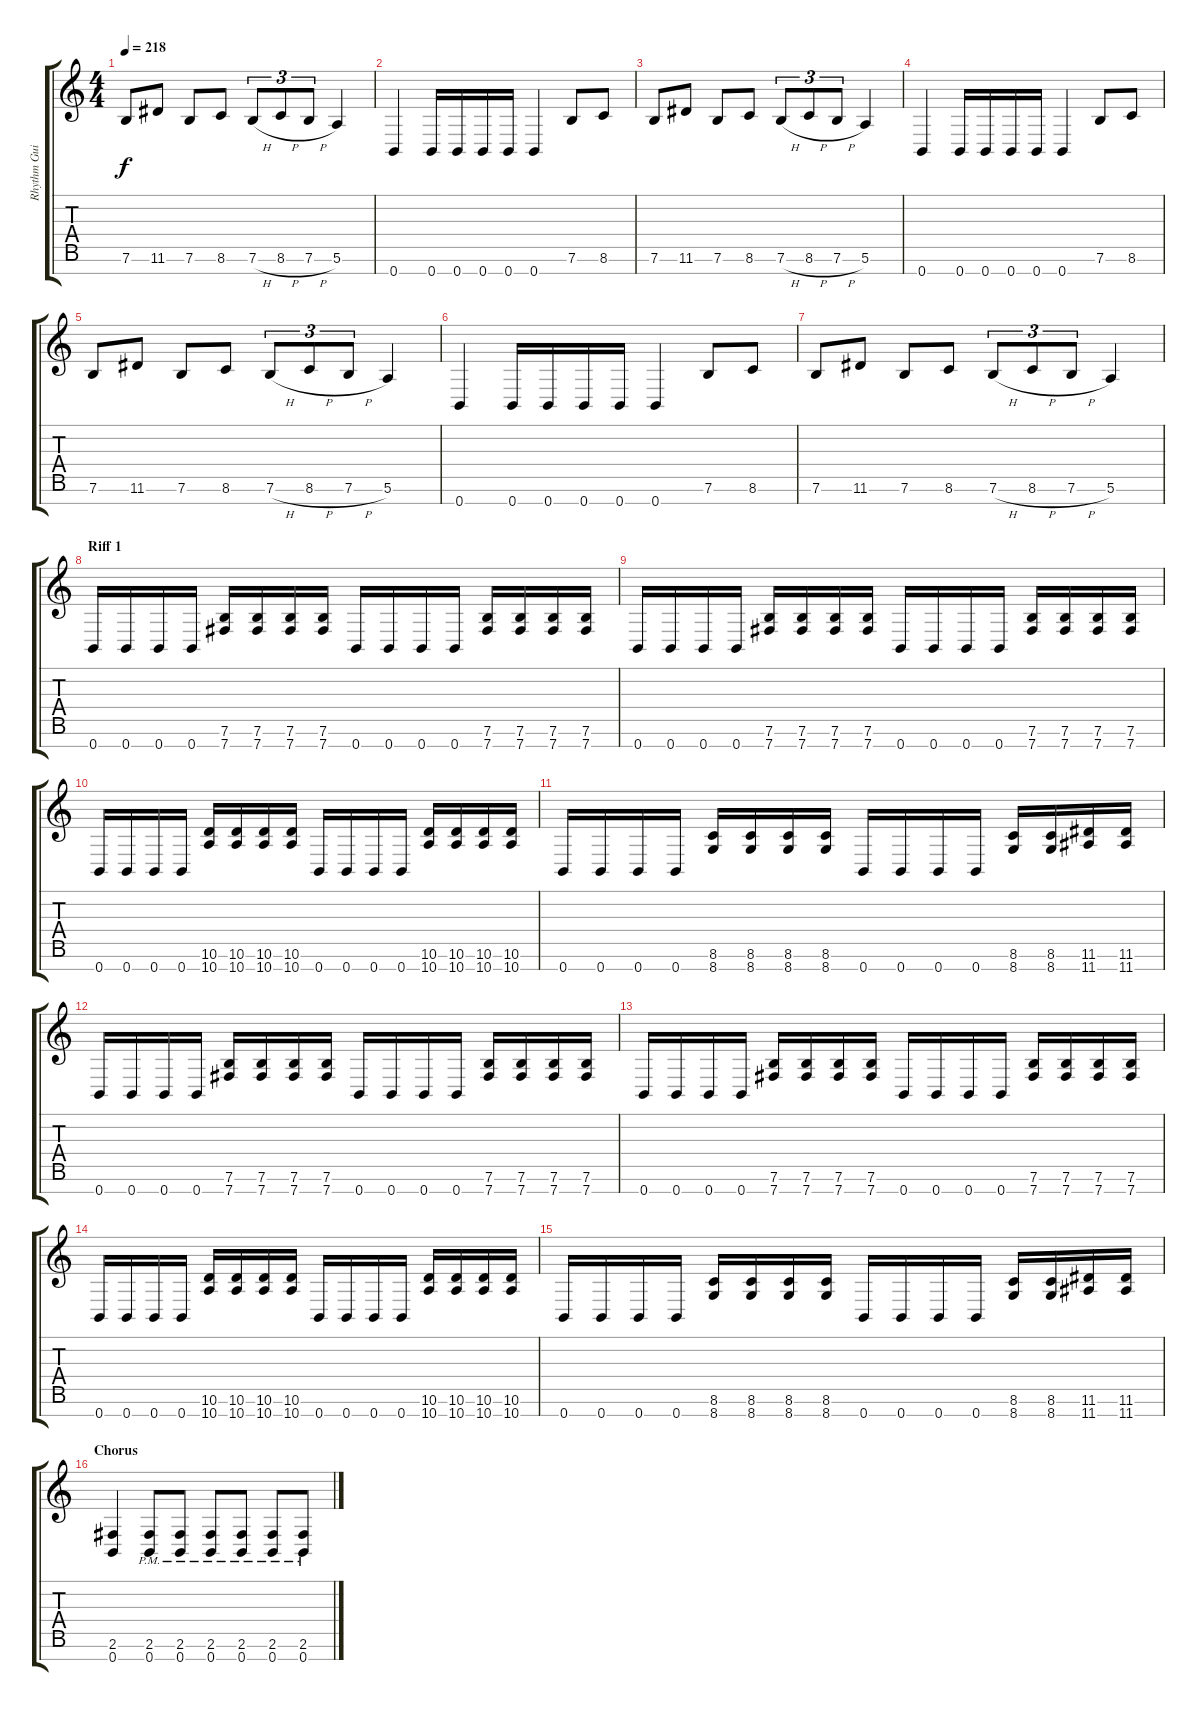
\track ("Rhythm Guitar L" "Rhythm Gui") {instrument overdrivenguitar}
\staff {score tabs}
\tuning (E4 B3 G3 D3 A2 E2 B1) {hide}
\ts (4 4)
\tempo 218
\clef g2
\ks c
7.6.8{dy f} 11.6.8 7.6.8 8.6.8 7.6{h}.8{tu (3 2)} 8.6{h}.8{tu (3 2)} 7.6{h}.8{tu (3 2)} 5.6.4 |
0.7.4 0.7.16 0.7.16 0.7.16 0.7.16 0.7.4 7.6.8 8.6.8 |
7.6.8 11.6.8 7.6.8 8.6.8 7.6{h}.8{tu (3 2)} 8.6{h}.8{tu (3 2)} 7.6{h}.8{tu (3 2)} 5.6.4 |
0.7.4 0.7.16 0.7.16 0.7.16 0.7.16 0.7.4 7.6.8 8.6.8 |
7.6.8 11.6.8 7.6.8 8.6.8 7.6{h}.8{tu (3 2)} 8.6{h}.8{tu (3 2)} 7.6{h}.8{tu (3 2)} 5.6.4 |
0.7.4 0.7.16 0.7.16 0.7.16 0.7.16 0.7.4 7.6.8 8.6.8 |
7.6.8 11.6.8 7.6.8 8.6.8 7.6{h}.8{tu (3 2)} 8.6{h}.8{tu (3 2)} 7.6{h}.8{tu (3 2)} 5.6.4 |
\section ("" "Riff 1")
0.7.16 0.7.16 0.7.16 0.7.16 (7.6 7.7).16 (7.6 7.7).16 (7.6 7.7).16 (7.6 7.7).16 0.7.16 0.7.16 0.7.16 0.7.16 (7.6 7.7).16 (7.6 7.7).16 (7.6 7.7).16 (7.6 7.7).16 |
0.7.16 0.7.16 0.7.16 0.7.16 (7.6 7.7).16 (7.6 7.7).16 (7.6 7.7).16 (7.6 7.7).16 0.7.16 0.7.16 0.7.16 0.7.16 (7.6 7.7).16 (7.6 7.7).16 (7.6 7.7).16 (7.6 7.7).16 |
0.7.16 0.7.16 0.7.16 0.7.16 (10.6 10.7).16 (10.6 10.7).16 (10.6 10.7).16 (10.6 10.7).16 0.7.16 0.7.16 0.7.16 0.7.16 (10.6 10.7).16 (10.6 10.7).16 (10.6 10.7).16 (10.6 10.7).16 |
0.7.16 0.7.16 0.7.16 0.7.16 (8.6 8.7).16 (8.6 8.7).16 (8.6 8.7).16 (8.6 8.7).16 0.7.16 0.7.16 0.7.16 0.7.16 (8.6 8.7).16 (8.6 8.7).16 (11.6 11.7).16 (11.6 11.7).16 |
0.7.16 0.7.16 0.7.16 0.7.16 (7.6 7.7).16 (7.6 7.7).16 (7.6 7.7).16 (7.6 7.7).16 0.7.16 0.7.16 0.7.16 0.7.16 (7.6 7.7).16 (7.6 7.7).16 (7.6 7.7).16 (7.6 7.7).16 |
0.7.16 0.7.16 0.7.16 0.7.16 (7.6 7.7).16 (7.6 7.7).16 (7.6 7.7).16 (7.6 7.7).16 0.7.16 0.7.16 0.7.16 0.7.16 (7.6 7.7).16 (7.6 7.7).16 (7.6 7.7).16 (7.6 7.7).16 |
0.7.16 0.7.16 0.7.16 0.7.16 (10.6 10.7).16 (10.6 10.7).16 (10.6 10.7).16 (10.6 10.7).16 0.7.16 0.7.16 0.7.16 0.7.16 (10.6 10.7).16 (10.6 10.7).16 (10.6 10.7).16 (10.6 10.7).16 |
0.7.16 0.7.16 0.7.16 0.7.16 (8.6 8.7).16 (8.6 8.7).16 (8.6 8.7).16 (8.6 8.7).16 0.7.16 0.7.16 0.7.16 0.7.16 (8.6 8.7).16 (8.6 8.7).16 (11.6 11.7).16 (11.6 11.7).16 |
\section ("" "Chorus")
(2.6 0.7).4 (2.6{pm} 0.7{pm}).8 (2.6{pm} 0.7{pm}).8 (2.6{pm} 0.7{pm}).8 (2.6{pm} 0.7{pm}).8 (2.6{pm} 0.7{pm}).8 (2.6{pm} 0.7{pm}).8
